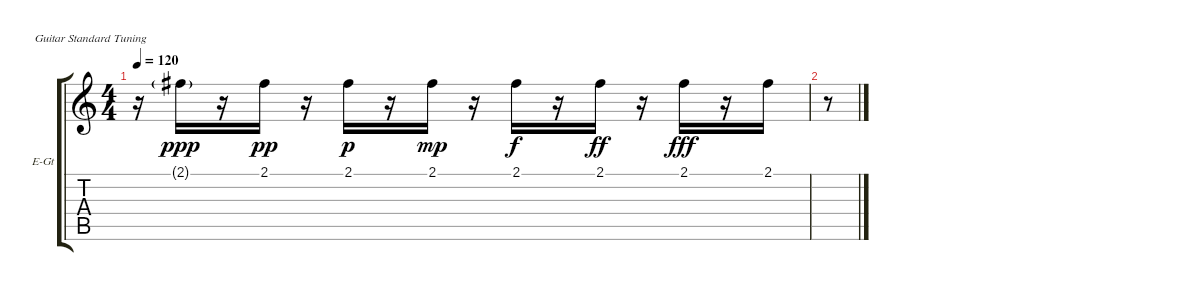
\defaultSystemsLayout 4
\bracketExtendMode groupsimilarinstruments
\firstSystemTrackNameOrientation horizontal
\otherSystemsTrackNameOrientation horizontal
\track ("Electric Guitar" "E-Gt") {instrument overdrivenguitar}
\staff {score tabs}
\tuning (E4 B3 G3 D3 A2 E2)
\ts (4 4)
\tempo 120
\clef g2
\ks c
r.16{dy mf} 2.1{g}.16{dy ppp} r.16 2.1.16{dy pp} r.16 2.1.16{dy p} r.16 2.1.16{dy mp} r.16 2.1.16{dy f} r.16 2.1.16{dy ff} r.16 2.1.16{dy fff} r.16 2.1.16 |
r.8
